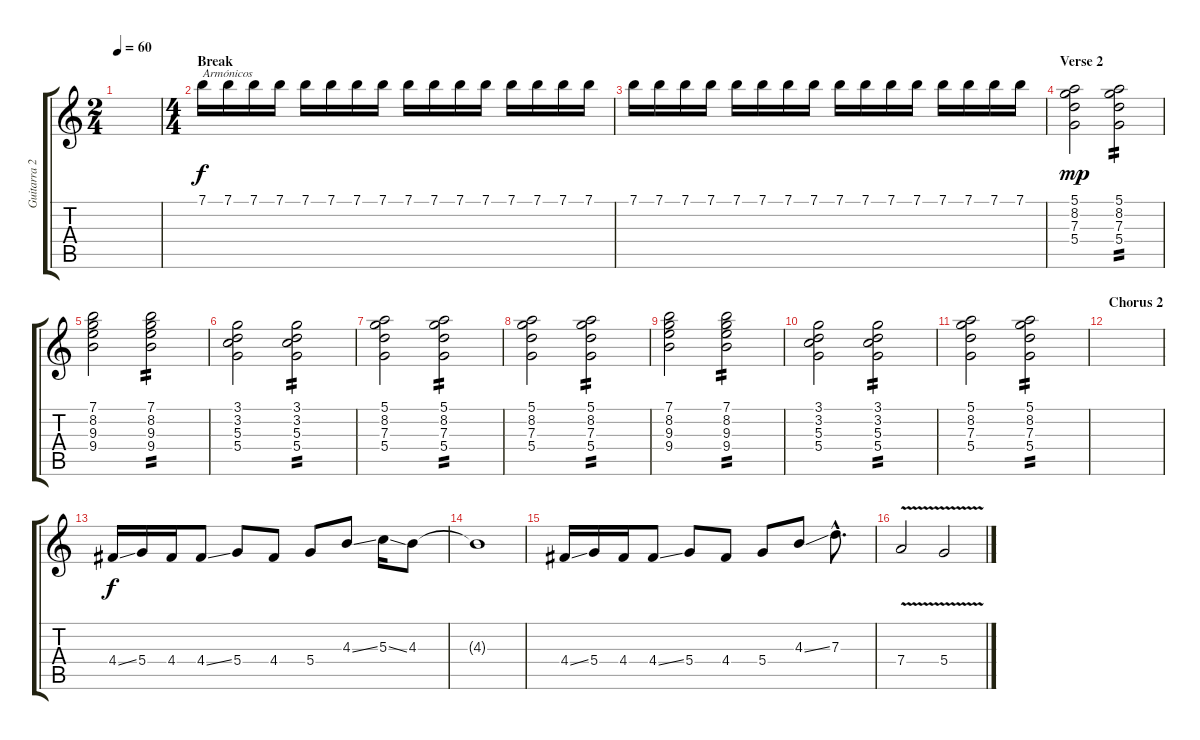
\track ("Guitarra 2" "Guitarra 2") {instrument overdrivenguitar}
\staff {score tabs}
\tuning (E4 B3 G3 D3 A2 E2) {hide}
\ts (2 4)
\tempo 60
\clef g2
\ks c
|
\ts (4 4)
\section ("" "Break")
7.1.16{txt "Armónicos" instrument guitarharmonics} 7.1.16 7.1.16 7.1.16 7.1.16 7.1.16 7.1.16 7.1.16 7.1.16 7.1.16 7.1.16 7.1.16 7.1.16 7.1.16 7.1.16 7.1.16 |
7.1.16 7.1.16 7.1.16 7.1.16 7.1.16 7.1.16 7.1.16 7.1.16 7.1.16 7.1.16 7.1.16 7.1.16 7.1.16 7.1.16 7.1.16 7.1.16 |
\section ("" "Verse 2")
(5.1 8.2 7.3 5.4).2{dy mp instrument distortionguitar} (5.1 8.2 7.3 5.4).2{tp 2} |
(7.1 8.2 9.3 9.4).2 (7.1 8.2 9.3 9.4).2{tp 2} |
(3.1 3.2 5.3 5.4).2 (3.1 3.2 5.3 5.4).2{tp 2} |
(5.1 8.2 7.3 5.4).2 (5.1 8.2 7.3 5.4).2{tp 2} |
(5.1 8.2 7.3 5.4).2 (5.1 8.2 7.3 5.4).2{tp 2} |
(7.1 8.2 9.3 9.4).2 (7.1 8.2 9.3 9.4).2{tp 2} |
(3.1 3.2 5.3 5.4).2 (3.1 3.2 5.3 5.4).2{tp 2} |
(5.1 8.2 7.3 5.4).2 (5.1 8.2 7.3 5.4).2{tp 2} |
\section ("" "Chorus 2")
|
4.4{ss}.16{dy f} 5.4.16 4.4.16 4.4{ss}.8 5.4.8 4.4.8 5.4.8 4.3{ss}.8 5.3{ss}.16 4.3.8 |
4.3{t}.1{volume 0} |
4.4{ss}.16{volume 12} 5.4.16 4.4.16 4.4{ss}.8 5.4.8 4.4.8 5.4.8 4.3{ss}.8 7.3{hac}.8{d} |
7.4{v}.2 5.4{v}.2
